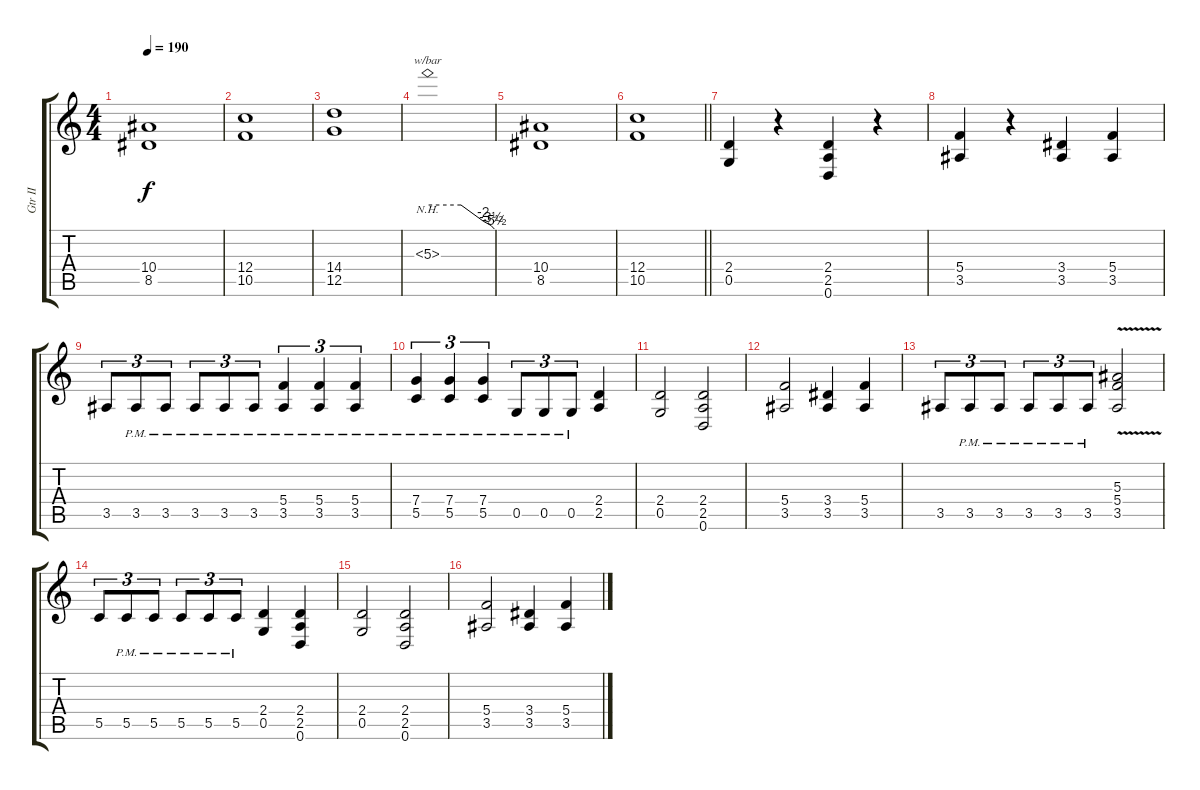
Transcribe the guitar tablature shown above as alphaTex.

\track ("Gtr II" "Gtr II") {instrument overdrivenguitar}
\staff {score tabs}
\tuning (D4 A3 F3 C3 G2 D2) {hide}
\ts (4 4)
\tempo 190
\clef g2
\ks c
(10.4 8.5).1{dy f} |
(12.4 10.5).1 |
(14.4 12.5).1 |
5.3{nh}.1{tbe (custom default 0 0 30 0 50 -8 57 -14 60 -22)} |
(10.4 8.5).1 |
\barLineRight lightlight
(12.4 10.5).1 |
(2.4 0.5).4 r.4 (2.4 2.5 0.6).4 r.4 |
(5.4 3.5).4 r.4 (3.4 3.5).4 (5.4 3.5).4 |
3.5.8{tu (3 2)} 3.5{pm}.8{tu (3 2)} 3.5{pm}.8{tu (3 2)} 3.5{pm}.8{tu (3 2)} 3.5{pm}.8{tu (3 2)} 3.5{pm}.8{tu (3 2)} (5.4{pm} 3.5{pm}).4{tu (3 2)} (5.4{pm} 3.5{pm}).4{tu (3 2)} (5.4{pm} 3.5{pm}).4{tu (3 2)} |
(7.4{pm} 5.5{pm}).4{tu (3 2)} (7.4{pm} 5.5{pm}).4{tu (3 2)} (7.4{pm} 5.5{pm}).4{tu (3 2)} 0.5{pm}.8{tu (3 2)} 0.5{pm}.8{tu (3 2)} 0.5{pm}.8{tu (3 2)} (2.4 2.5).4 |
(2.4 0.5).2 (2.4 2.5 0.6).2 |
(5.4 3.5).2 (3.4 3.5).4 (5.4 3.5).4 |
3.5.8{tu (3 2)} 3.5{pm}.8{tu (3 2)} 3.5{pm}.8{tu (3 2)} 3.5{pm}.8{tu (3 2)} 3.5{pm}.8{tu (3 2)} 3.5{pm}.8{tu (3 2)} (5.3{v} 5.4{v} 3.5{v}).2 |
5.5.8{tu (3 2)} 5.5{pm}.8{tu (3 2)} 5.5{pm}.8{tu (3 2)} 5.5{pm}.8{tu (3 2)} 5.5{pm}.8{tu (3 2)} 5.5{pm}.8{tu (3 2)} (2.4 0.5).4 (2.4 2.5 0.6).4 |
(2.4 0.5).2 (2.4 2.5 0.6).2 |
(5.4 3.5).2 (3.4 3.5).4 (5.4 3.5).4
